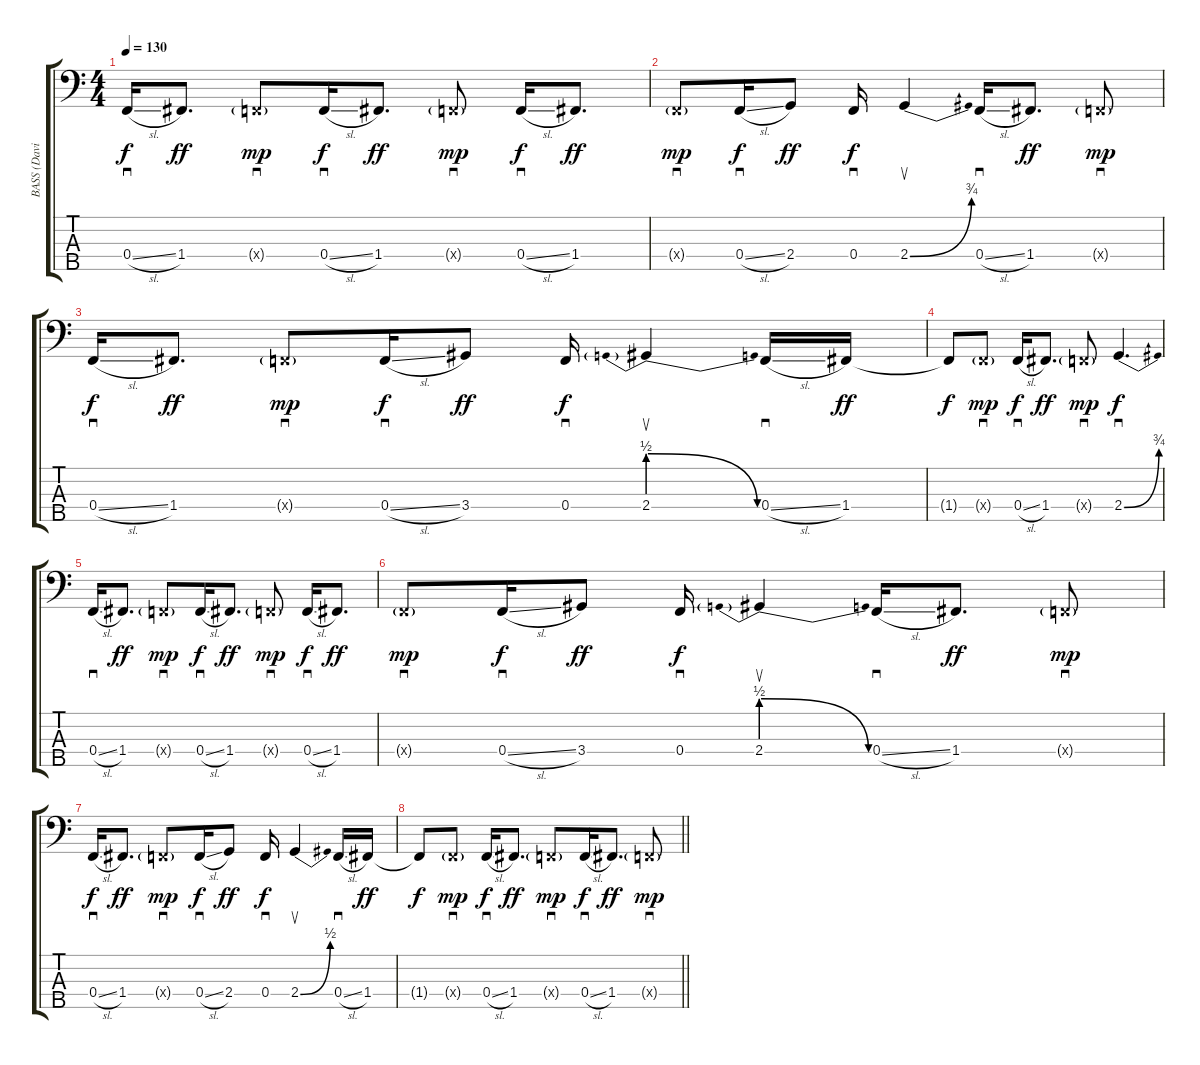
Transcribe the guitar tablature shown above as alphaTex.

\track ("BASS (David Lovgren)" "BASS (Davi") {instrument slapbass1}
\staff {score tabs}
\tuning (Ab2 Eb2 Bb1 F1 C1) {hide}
\ts (4 4)
\tempo 130
\clef f4
\ks c
0.4{sl}.16{sd dy f} 1.4.8{d dy ff} 0.4{g x}.8{sd dy mp} 0.4{sl}.16{sd dy f} 1.4.8{d dy ff} 0.4{g x}.8{sd dy mp} 0.4{sl}.16{sd dy f} 1.4.8{d dy ff} |
0.4{g x}.8{sd dy mp} 0.4{sl}.16{sd dy f} 2.4.8{dy ff} 0.4.16{sd dy f} 2.4{be (bend 0 0 60 3)}.4{su} 0.4{sl}.16{sd} 1.4.8{d dy ff} 0.4{g x}.8{sd dy mp} |
0.4{sl}.16{sd dy f} 1.4.8{d dy ff} 0.4{g x}.8{sd dy mp} 0.4{sl}.16{sd dy f} 3.4.8{dy ff} 0.4.16{sd dy f} 2.4{be (prebendrelease 0 2 60 0)}.4{su} 0.4{sl}.16{sd} 1.4.16{dy ff} |
1.4{t}.8{dy f} 0.4{g x}.8{sd dy mp} 0.4{sl}.16{sd dy f} 1.4.8{d dy ff} 0.4{g x}.8{sd dy mp} 2.4{be (bend 0 0 60 3)}.4{d sd dy f} |
0.4{sl}.16{sd} 1.4.8{d dy ff} 0.4{g x}.8{sd dy mp} 0.4{sl}.16{sd dy f} 1.4.8{d dy ff} 0.4{g x}.8{sd dy mp} 0.4{sl}.16{sd dy f} 1.4.8{d dy ff} |
0.4{g x}.8{sd dy mp} 0.4{sl}.16{sd dy f} 3.4.8{dy ff} 0.4.16{sd dy f} 2.4{be (prebendrelease 0 2 60 0)}.4{su} 0.4{sl}.16{sd} 1.4.8{d dy ff} 0.4{g x}.8{sd dy mp} |
0.4{sl}.16{sd dy f} 1.4.8{d dy ff} 0.4{g x}.8{sd dy mp} 0.4{sl}.16{sd dy f} 2.4.8{dy ff} 0.4.16{sd dy f} 2.4{be (bend 0 0 60 2)}.4{su} 0.4{sl}.16{sd} 1.4.16{dy ff} |
\barLineRight lightlight
1.4{t}.8{dy f} 0.4{g x}.8{sd dy mp} 0.4{sl}.16{sd dy f} 1.4.8{d dy ff} 0.4{g x}.8{sd dy mp} 0.4{sl}.16{sd dy f} 1.4.8{d dy ff} 0.4{g x}.8{sd dy mp}
